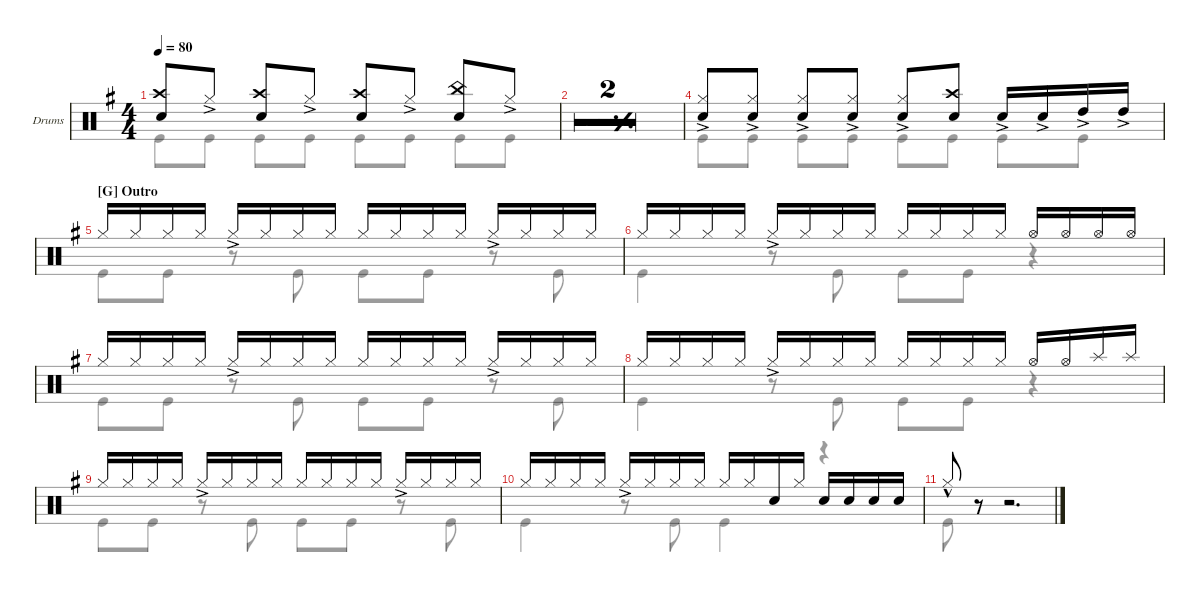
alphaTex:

\hideDynamics
\bracketExtendMode nobrackets
\firstSystemTrackNameOrientation horizontal
\otherSystemsTrackNameOrientation horizontal
\track ("Drums" "Drums") {multiBarRest instrument percussion}
\staff {score}
\articulation defaults
\voice
\ts (4 4)
\tempo 80
\clef neutral
\ks g
("Crash high (hit)" "Snare (hit) 2").8{dy f} "Hi-Hat (closed)"{ac}.8 ("Snare (hit) 2" "Crash high (hit)").8 "Hi-Hat (closed)"{ac}.8 ("Snare (hit) 2" "Crash high (hit)").8 "Hi-Hat (closed)"{ac}.8 ("China (hit)" "Snare (hit) 2").8 "Hi-Hat (closed)"{ac}.8 |
\simile simple
|
|
\simile none
("Snare (hit) 2" "Hi-Hat (closed)"{ac}).8 ("Snare (hit) 2" "Hi-Hat (closed)"{ac}).8 ("Snare (hit) 2" "Hi-Hat (closed)"{ac}).8 ("Snare (hit) 2" "Hi-Hat (closed)"{ac}).8 ("Snare (hit) 2" "Hi-Hat (closed)"{ac}).8 ("Snare (hit) 2" "Crash high (hit)").8 "Snare (hit) 2"{ac}.16 "Snare (hit) 2"{ac}.16 "High Tom (hit)"{ac}.16 "High Tom (hit)"{ac}.16 |
\section ("G" "Outro")
"Hi-Hat (closed)".16 "Hi-Hat (closed)".16 "Hi-Hat (closed)".16 "Hi-Hat (closed)".16 "Hi-Hat (closed)"{ac}.16 "Hi-Hat (closed)".16 "Hi-Hat (closed)".16 "Hi-Hat (closed)".16 "Hi-Hat (closed)".16 "Hi-Hat (closed)".16 "Hi-Hat (closed)".16 "Hi-Hat (closed)".16 "Hi-Hat (closed)"{ac}.16 "Hi-Hat (closed)".16 "Hi-Hat (closed)".16 "Hi-Hat (closed)".16 |
"Hi-Hat (closed)".16 "Hi-Hat (closed)".16 "Hi-Hat (closed)".16 "Hi-Hat (closed)".16 "Hi-Hat (closed)"{ac}.16 "Hi-Hat (closed)".16 "Hi-Hat (closed)".16 "Hi-Hat (closed)".16 "Hi-Hat (closed)".16 "Hi-Hat (closed)".16 "Hi-Hat (closed)".16 "Hi-Hat (closed)".16 "Hi-Hat (open)".16 "Hi-Hat (open)".16 "Hi-Hat (open)".16 "Hi-Hat (open)".16 |
"Hi-Hat (closed)".16 "Hi-Hat (closed)".16 "Hi-Hat (closed)".16 "Hi-Hat (closed)".16 "Hi-Hat (closed)"{ac}.16 "Hi-Hat (closed)".16 "Hi-Hat (closed)".16 "Hi-Hat (closed)".16 "Hi-Hat (closed)".16 "Hi-Hat (closed)".16 "Hi-Hat (closed)".16 "Hi-Hat (closed)".16 "Hi-Hat (closed)"{ac}.16 "Hi-Hat (closed)".16 "Hi-Hat (closed)".16 "Hi-Hat (closed)".16 |
"Hi-Hat (closed)".16 "Hi-Hat (closed)".16 "Hi-Hat (closed)".16 "Hi-Hat (closed)".16 "Hi-Hat (closed)"{ac}.16 "Hi-Hat (closed)".16 "Hi-Hat (closed)".16 "Hi-Hat (closed)".16 "Hi-Hat (closed)".16 "Hi-Hat (closed)".16 "Hi-Hat (closed)".16 "Hi-Hat (closed)".16 "Hi-Hat (open)".16 "Hi-Hat (open)".16 "Splash (hit)".16 "Splash (hit)".16 |
"Hi-Hat (closed)".16 "Hi-Hat (closed)".16 "Hi-Hat (closed)".16 "Hi-Hat (closed)".16 "Hi-Hat (closed)"{ac}.16 "Hi-Hat (closed)".16 "Hi-Hat (closed)".16 "Hi-Hat (closed)".16 "Hi-Hat (closed)".16 "Hi-Hat (closed)".16 "Hi-Hat (closed)".16 "Hi-Hat (closed)".16 "Hi-Hat (closed)"{ac}.16 "Hi-Hat (closed)".16 "Hi-Hat (closed)".16 "Hi-Hat (closed)".16 |
"Hi-Hat (closed)".16 "Hi-Hat (closed)".16 "Hi-Hat (closed)".16 "Hi-Hat (closed)".16 "Hi-Hat (closed)"{ac}.16 "Hi-Hat (closed)".16 "Hi-Hat (closed)".16 "Hi-Hat (closed)".16 "Hi-Hat (closed)".16 "Hi-Hat (closed)".16 "Snare (hit) 2".16 "Hi-Hat (closed)".16 "Snare (hit) 2".16 "Snare (hit) 2".16 "Snare (hit) 2".16 "Snare (hit) 2".16 |
"Hi-Hat (closed)"{hac}.8 r.8 r.2{d}
\voice
\clef neutral
\ottava regular
\simile none
\ks g "Kick (hit)".8{dy mf} "Kick (hit)".8 "Kick (hit)".8 "Kick (hit)".8 "Kick (hit)".8 "Kick (hit)".8 "Kick (hit)".8 "Kick (hit)".8
|
\simile simple
|
|
\simile none "Kick (hit)".8 "Kick (hit)".8 "Kick (hit)".8 "Kick (hit)".8 "Kick (hit)".8 "Kick (hit)".8 "Kick (hit)".8 "Kick (hit)".8
|
"Kick (hit)".8 "Kick (hit)".8 r.8 "Kick (hit)".8 "Kick (hit)".8 "Kick (hit)".8 r.8 "Kick (hit)".8 |
"Kick (hit)".4 r.8 "Kick (hit)".8 "Kick (hit)".8 "Kick (hit)".8 r.4 |
"Kick (hit)".8 "Kick (hit)".8 r.8 "Kick (hit)".8 "Kick (hit)".8 "Kick (hit)".8 r.8 "Kick (hit)".8 |
"Kick (hit)".4 r.8 "Kick (hit)".8 "Kick (hit)".8 "Kick (hit)".8 r.4 |
"Kick (hit)".8 "Kick (hit)".8 r.8 "Kick (hit)".8 "Kick (hit)".8 "Kick (hit)".8 r.8 "Kick (hit)".8 |
"Kick (hit)".4 r.8 "Kick (hit)".8 "Kick (hit)".4 r.4 |
"Kick (hit)".8 r.8 r.2{d}
